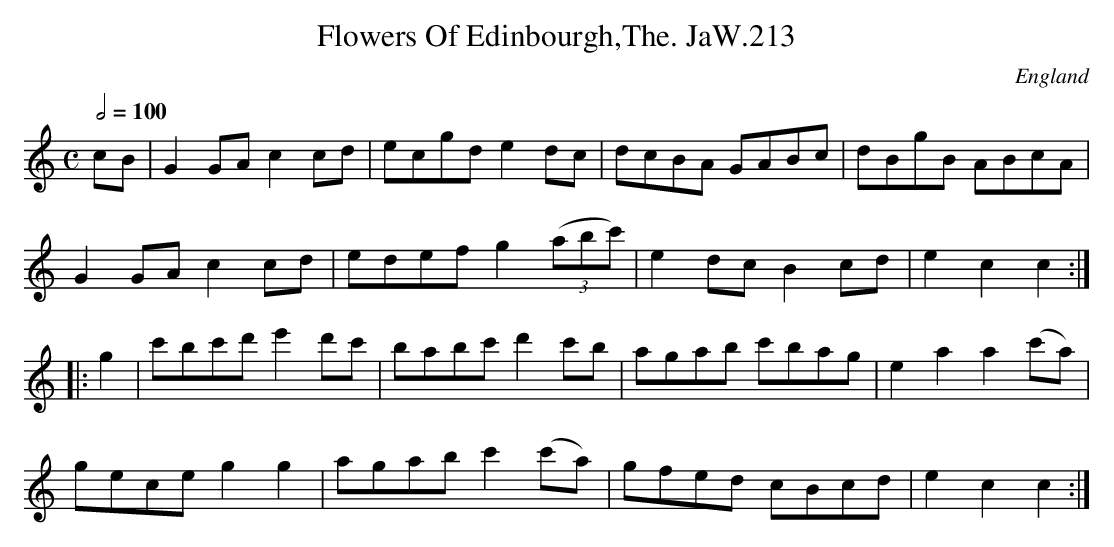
X:1
T:Flowers Of Edinbourgh,The. JaW.213
M:C
L:1/8
Q:1/2=100
O:England
K:C major
cB|G2GA c2cd|ecgd e2dc|dcBA GABc|dBgB ABcA|!
G2GA c2cd|edef g2((3abc')|e2dc B2cd|e2c2c2:|!
|:g2|c'bc'd' e'2d'c'|babc' d'2c'b|agab c'bag|e2a2 a2(c'a)|!
gece g2g2|agab c'2(c'a)|gfed cBcd|e2c2c2:|
